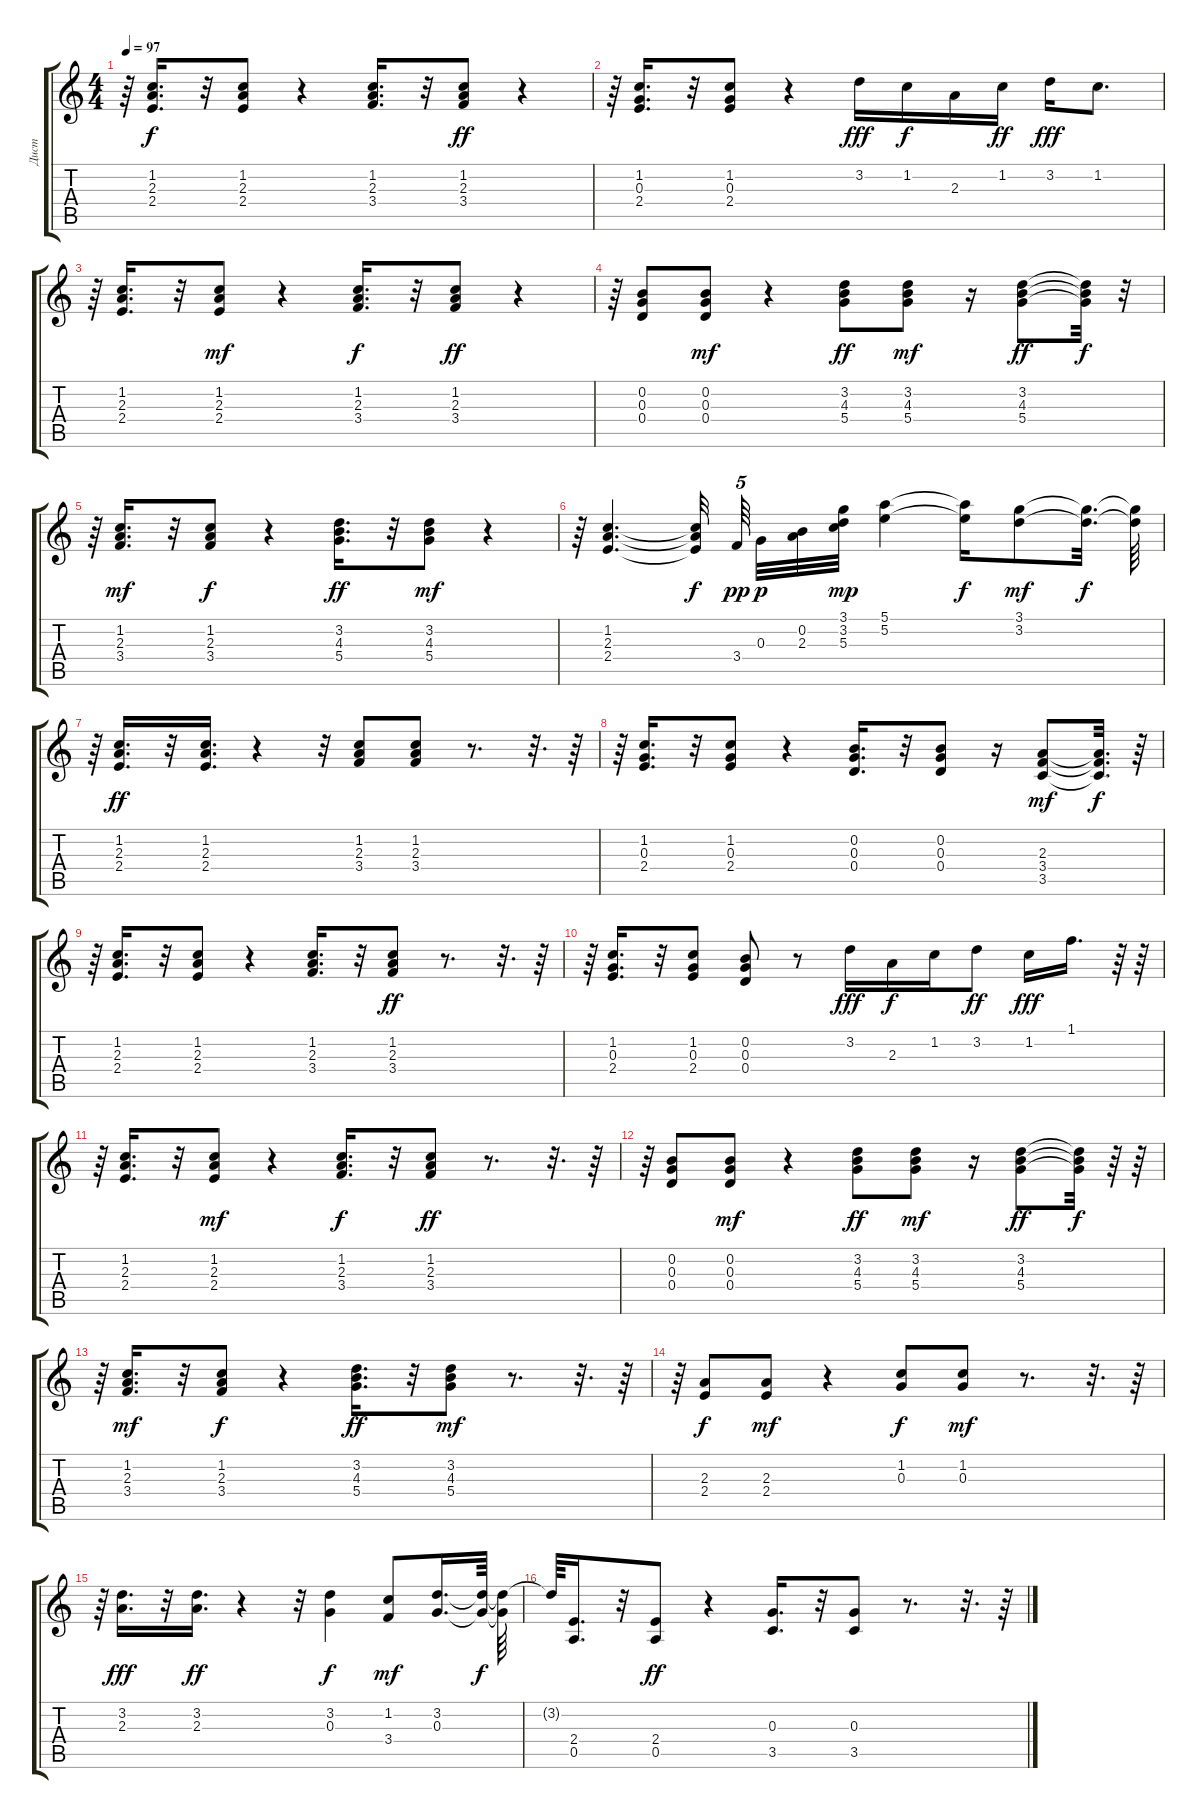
\track ("Дист" "Дист") {instrument distortionguitar}
\staff {score tabs}
\tuning (E4 B3 G3 D3 A2 E2) {hide}
\ts (4 4)
\tempo 97
\clef g2
\ks c
r.64{dy mf} (1.2 2.3 2.4).16{d dy f} r.32 (1.2 2.3 2.4).8 r.4 (1.2 2.3 3.4).16{d} r.32 (1.2 2.3 3.4).8{dy ff} r.4 |
r.64 (1.2 0.3 2.4).16{d} r.32 (1.2 0.3 2.4).8 r.4 3.2.16{dy fff} 1.2.16{dy f} 2.3.16 1.2.16{dy ff} 3.2.16{dy fff} 1.2.8{d} |
r.64 (1.2 2.3 2.4).16{d} r.32 (1.2 2.3 2.4).8{dy mf} r.4 (1.2 2.3 3.4).16{d dy f} r.32 (1.2 2.3 3.4).8{dy ff} r.4 |
r.64 (0.2 0.3 0.4).8 (0.2 0.3 0.4).8{dy mf} r.4 (3.2 4.3 5.4).8{dy ff} (3.2 4.3 5.4).8{dy mf} r.16 (3.2 4.3 5.4).8{dy ff} (3.2{t} 4.3{t} 5.4{t}).32{dy f} r.32 |
r.64 (1.2 2.3 3.4).16{d dy mf} r.32 (1.2 2.3 3.4).8{dy f} r.4 (3.2 4.3 5.4).16{d dy ff} r.32 (3.2 4.3 5.4).8{dy mf} r.4 |
r.64 (1.2 2.3 2.4).4{d} (1.2{t} 2.3{t} 2.4{t}).32{dy f beam splitsecondary} 3.4.64{tu (5 4) dy pp beam splitsecondary} 0.3.32{dy p} (0.2 2.3).32 (3.1 3.2 5.3).32{dy mp} (5.1 5.2).4 (5.1{t} 5.2{t}).16{dy f} (3.1 3.2).8{dy mf} (3.1{t} 3.2{t}).32{d dy f} (3.1{t} 3.2{t}).64 |
r.64 (1.2 2.3 2.4).16{d dy ff} r.32 (1.2 2.3 2.4).16{d} r.4 r.32 (1.2 2.3 3.4).8 (1.2 2.3 3.4).8 r.8{d} r.32{d} r.64 |
r.64 (1.2 0.3 2.4).16{d} r.32 (1.2 0.3 2.4).8 r.4 (0.2 0.3 0.4).16{d} r.32 (0.2 0.3 0.4).8 r.16 (2.3 3.4 3.5).8{dy mf} (2.3{t} 3.4{t} 3.5{t}).32{d dy f} r.64 |
r.64 (1.2 2.3 2.4).16{d} r.32 (1.2 2.3 2.4).8 r.4 (1.2 2.3 3.4).16{d} r.32 (1.2 2.3 3.4).8{dy ff} r.8{d} r.32{d} r.64 |
r.64 (1.2 0.3 2.4).16{d} r.32 (1.2 0.3 2.4).8 (0.2 0.3 0.4).8 r.8 3.2.16{dy fff} 2.3.16{dy f} 1.2.16 3.2.8{dy ff} 1.2.16{dy fff} 1.1.16{d} r.64 r.64 |
r.64 (1.2 2.3 2.4).16{d} r.32 (1.2 2.3 2.4).8{dy mf} r.4 (1.2 2.3 3.4).16{d dy f} r.32 (1.2 2.3 3.4).8{dy ff} r.8{d} r.32{d} r.64 |
r.64 (0.2 0.3 0.4).8 (0.2 0.3 0.4).8{dy mf} r.4 (3.2 4.3 5.4).8{dy ff} (3.2 4.3 5.4).8{dy mf} r.16 (3.2 4.3 5.4).8{dy ff} (3.2{t} 4.3{t} 5.4{t}).32{dy f} r.64 r.64 |
r.64 (1.2 2.3 3.4).16{d dy mf} r.32 (1.2 2.3 3.4).8{dy f} r.4 (3.2 4.3 5.4).16{d dy ff} r.32 (3.2 4.3 5.4).8{dy mf} r.8{d} r.32{d} r.64 |
r.64 (2.3 2.4).8{dy f} (2.3 2.4).8{dy mf} r.4 (1.2 0.3).8{dy f} (1.2 0.3).8{dy mf} r.8{d} r.32{d} r.64 |
r.64 (3.2 2.3).16{d dy fff} r.32 (3.2 2.3).16{d dy ff} r.4 r.32 (3.2 0.3).4{dy f} (1.2 3.4).8{dy mf} (3.2 0.3).16{d} (3.2{t} 0.3{t}).64{dy f} (3.2{t} 0.3{t}).64 |
3.2{t}.64 (2.4 0.5).16{d} r.32 (2.4 0.5).8{dy ff} r.4 (0.3 3.5).16{d} r.32 (0.3 3.5).8 r.8{d} r.32{d} r.64
